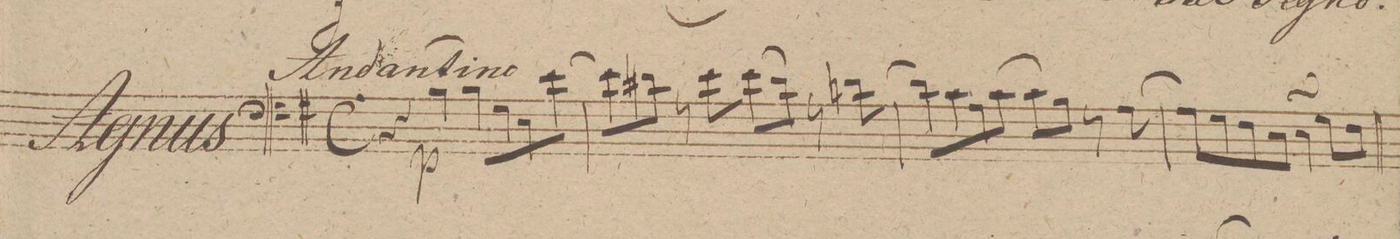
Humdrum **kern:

**kern	**dynam
*I"Fagotto 1mo	*
*clefF4	*
*k[f#]	*
*met(c)	*
*M4/4	*
4r	.
[4B	p
8BL]	.
8G	.
8E	.
[8eJ	.
=2	=2
8eL]	.
8d#XJ	.
8r	.
8e	.
(>8eL	.
8d#J)	.
8r	.
[8dn	.
=3	=3
8dL]	.
8c	.
8A	.
[8cJ	.
8cL]	.
8BJ	.
8r	.
[8A	.
=4	=4
8AL]	.
8G	.
8F#	.
8EJ	.
4EsSS	.
8GL	.
8F#J	.
=5	=5
*-	*-
